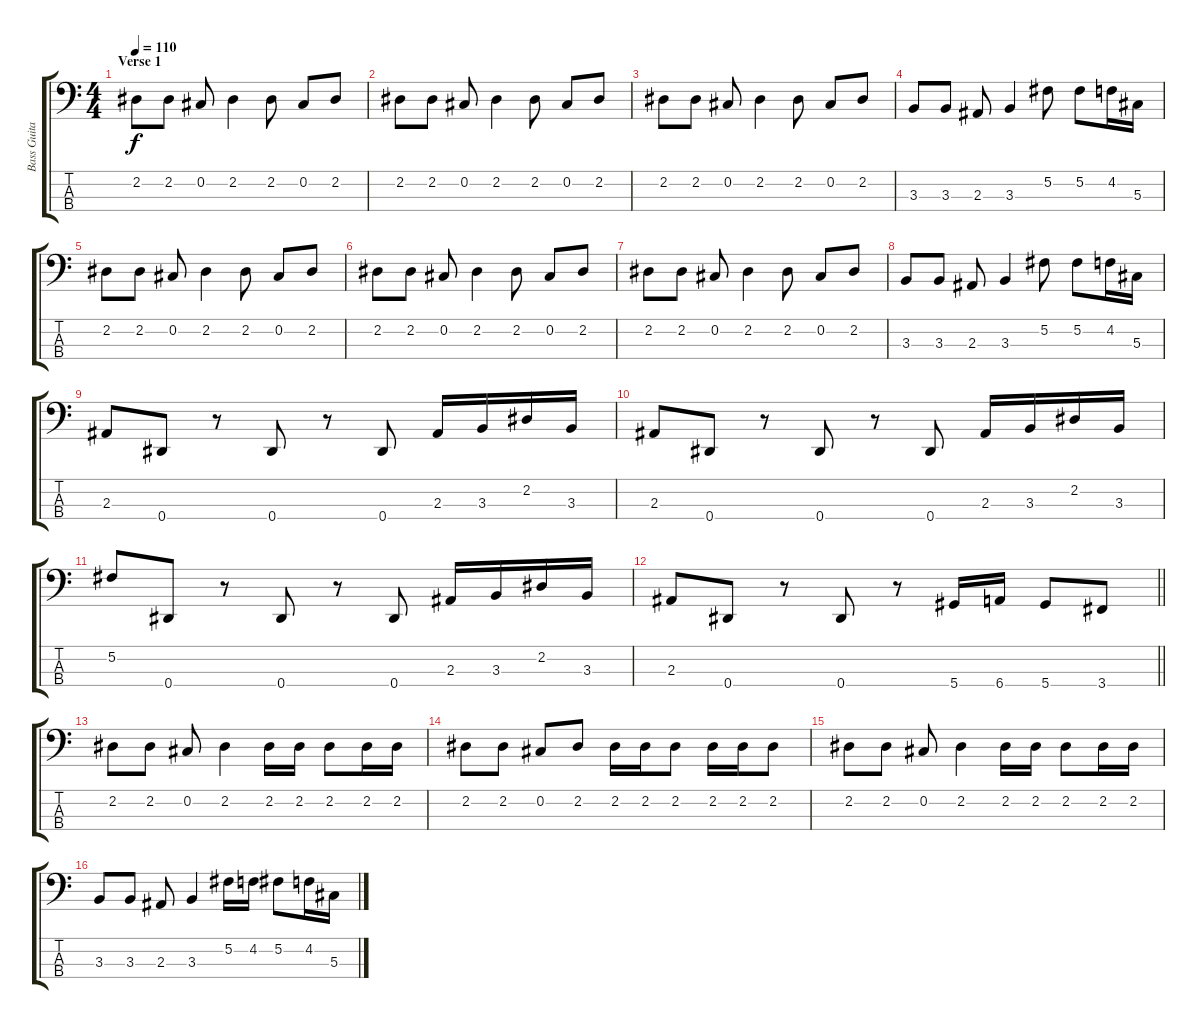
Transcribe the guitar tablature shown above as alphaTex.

\track ("Bass Guitar" "Bass Guita") {instrument electricbassfinger}
\staff {score tabs}
\tuning (Gb2 Db2 Ab1 Eb1) {hide}
\ts (4 4)
\section ("" "Verse 1")
\tempo 110
\clef f4
\ks c
2.2.8{dy f} 2.2.8 0.2.8 2.2.4 2.2.8 0.2.8 2.2.8 |
2.2.8 2.2.8 0.2.8 2.2.4 2.2.8 0.2.8 2.2.8 |
2.2.8 2.2.8 0.2.8 2.2.4 2.2.8 0.2.8 2.2.8 |
3.3.8 3.3.8 2.3.8 3.3.4 5.2.8 5.2.8 4.2.16 5.3.16 |
2.2.8 2.2.8 0.2.8 2.2.4 2.2.8 0.2.8 2.2.8 |
2.2.8 2.2.8 0.2.8 2.2.4 2.2.8 0.2.8 2.2.8 |
2.2.8 2.2.8 0.2.8 2.2.4 2.2.8 0.2.8 2.2.8 |
3.3.8 3.3.8 2.3.8 3.3.4 5.2.8 5.2.8 4.2.16 5.3.16 |
2.3.8 0.4.8 r.8 0.4.8 r.8 0.4.8 2.3.16 3.3.16 2.2.16 3.3.16 |
2.3.8 0.4.8 r.8 0.4.8 r.8 0.4.8 2.3.16 3.3.16 2.2.16 3.3.16 |
5.2.8 0.4.8 r.8 0.4.8 r.8 0.4.8 2.3.16 3.3.16 2.2.16 3.3.16 |
\barLineRight lightlight
2.3.8 0.4.8 r.8 0.4.8 r.8 5.4.16 6.4.16 5.4.8 3.4.8 |
2.2.8 2.2.8 0.2.8 2.2.4 2.2.16 2.2.16 2.2.8 2.2.16 2.2.16 |
2.2.8 2.2.8 0.2.8 2.2.8 2.2.16 2.2.16 2.2.8 2.2.16 2.2.16 2.2.8 |
2.2.8 2.2.8 0.2.8 2.2.4 2.2.16 2.2.16 2.2.8 2.2.16 2.2.16 |
3.3.8 3.3.8 2.3.8 3.3.4 5.2.16 4.2.16 5.2.8 4.2.16 5.3.16
